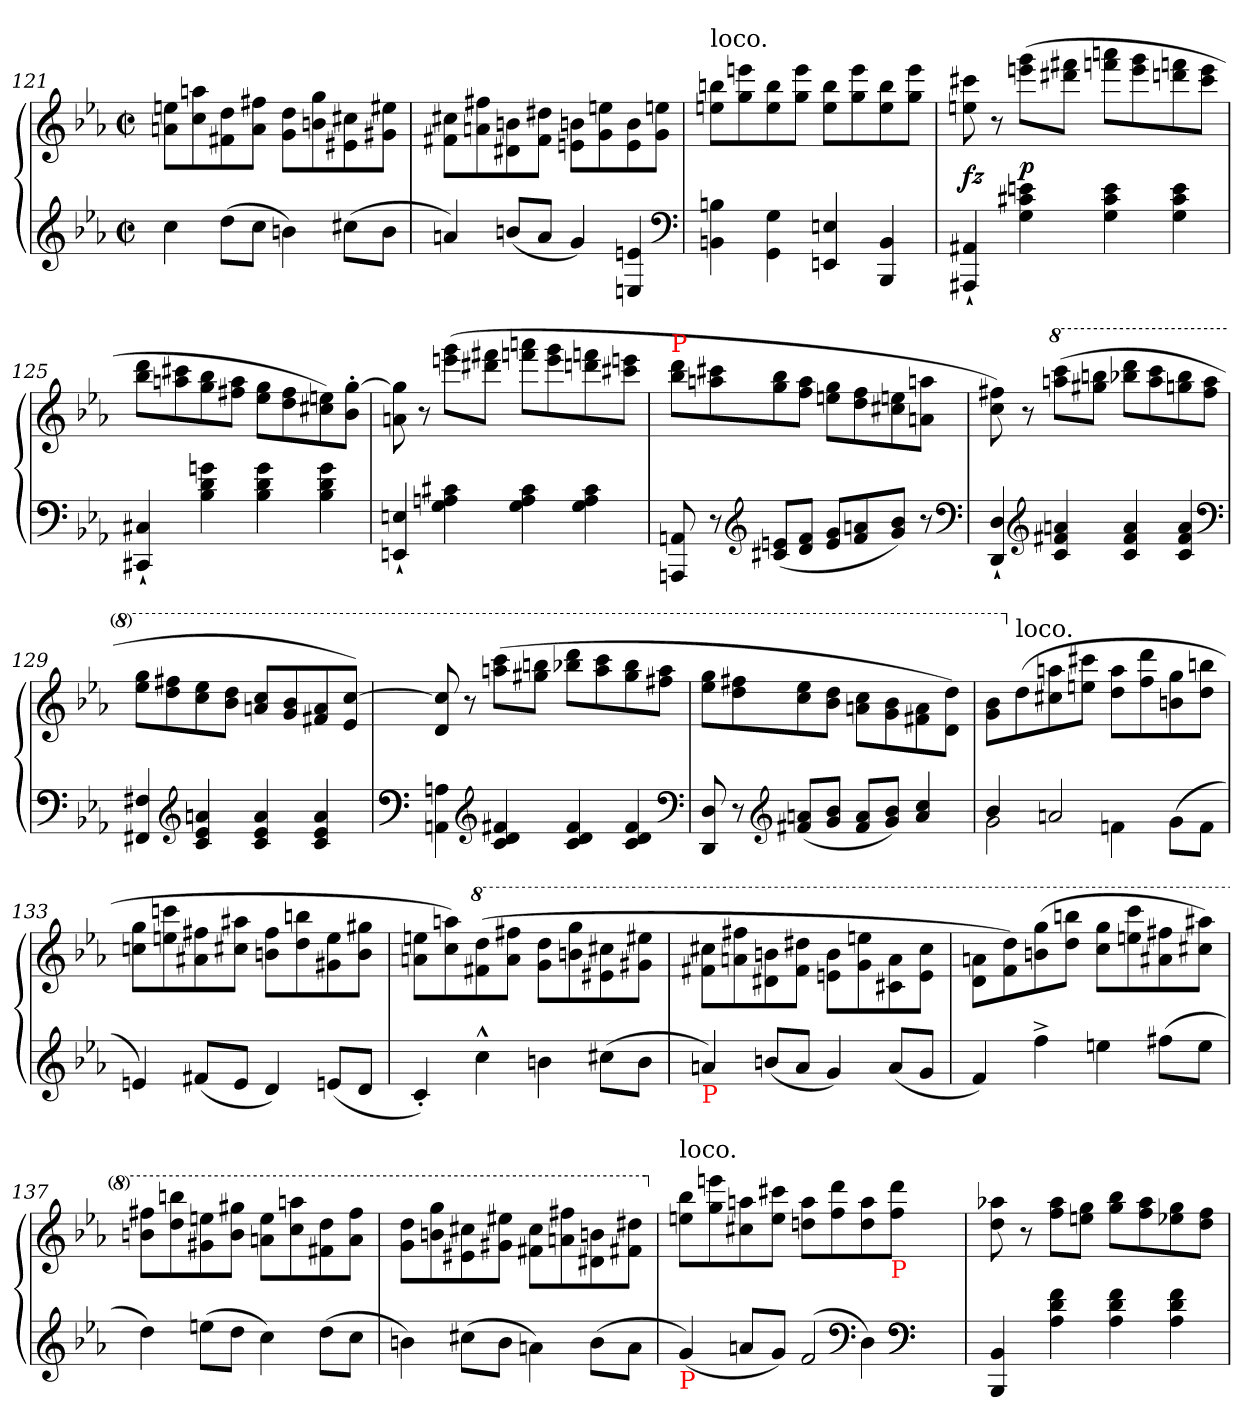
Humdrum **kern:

**kern	**kern	**dynam
*part1	*part1	*part1
*staff2	*staff1	*staff1/2
*clefG2	*clefG2	*
*k[b-e-a-]	*k[b-e-a-]	*
*c:	*c:	*
*M2/2	*M2/2	*
*met(c|)	*met(c|)	*
=121	=121	=121
4cc	8een 8anL	.
.	8aan 8cc	.
(8ddL	8dd 8f#X	.
8ccJ	8ff#X 8aJ	.
4bn)	8dd 8gL	.
.	8gg 8bn	.
(8cc#XL	8cc#X 8e#X	.
8bJ	8ee#X 8g#XJ	.
=122	=122	=122
4an)	8cc#X\ 8f#X\L	.
.	8ff#X\ 8an\	.
(8bnL	8bn\ 8d#X\	.
8aJ	8dd#X\ 8f#\J	.
4g)	8bn\ 8en\L	.
.	8een\ 8g\	.
4en 4En	8b\ 8e\	.
.	8een\ 8g\J	.
*clefF4	*	*
=123	=123	=123
!	!LO:TX:a:t=loco.	!
4Bn 4BBn	8bbn 8eenL	.
.	8eeen 8gg	.
4G\ 4GG\	8bb 8ee	.
.	8eee 8ggJ	.
4En 4EEn	8bb 8eeL	.
.	8eee 8gg	.
4BB 4BBB-	8bb 8ee	.
.	8eee 8ggJ	.
=124	=124	=124
4AA#X`< 4AAA#X`<	8ccc#X 8een	fz
.	8r	.
4en 4c#X 4G	(8ggg 8eeenL	p
.	8fff#X 8ddd#XJ	.
4e 4c# 4G	8aaan 8fffnL	.
.	8ggg 8eee	.
4e 4c# 4G	8fffn 8dddn	.
.	8eee 8ccc#J	.
=125	=125	=125
4C#X`< 4CC#X`<	8ddd 8bb-L	.
.	8ccc#X 8aan	.
4gn 4d 4B-	8bb- 8gg	.
.	8aa 8ff#XJ	.
4g 4d 4B-	8gg 8ee-L	.
.	8ff# 8dd	.
4g 4d 4B-	8een 8cc#X)	.
.	[8gg'> 8b-'>J	.
=126	=126	=126
4En`< 4EEn`<	8gg] 8an	.
.	8r	.
4c#X 4An 4G	(<8ggg 8eeenL	.
.	8fff#X 8ddd#XJ	.
4c# 4A 4G	8aaan 8fffnL	.
.	8ggg 8eee	.
4c# 4A 4G	8fffn 8dddn	.
.	8eeen 8ccc#XJ	.
=127	=127	=127
!	!LO:TX:a:color=red:t=P	!
8AAn 8AAAn	8ddd 8bb-L	.
8r	8ccc#X 8aan	.
*clefG2	*	*
(8en 8c#XL	8bb- 8gg	.
8f 8dJ	8aa 8ffJ	.
8g 8eL	8gg 8eenL	.
8an 8f	8ff 8dd	.
8b- 8gJ)	8een 8cc#X	.
8r	8aan 8anJ	.
*clefF4	*	*
=128	=128	=128
4D`< 4DD`<	8ff#X 8cc)	.
.	8r	.
*clefG2	*	*
*	*8va	*
4an 4f#X 4c	(8cccc 8aaanL	.
.	8bbbn 8ggg#XJ	.
4a 4f# 4c	8dddd 8bbb-XL	.
.	8cccc 8aaa	.
4a 4f# 4c	8bbb- 8ggg	.
.	8aaa 8fff#J	.
*clefF4	*	*
=129	=129	=129
4F#X 4FF#X	8ggg 8eee-L	.
.	8fff#X 8ddd	.
*clefG2	*	*
4an 4e- 4c	8eee- 8ccc	.
.	8ddd 8bb-J	.
4a 4e- 4c	8ccc/ 8aan/L	.
.	8bb-/ 8gg/	.
4a 4e- 4c	8aa/ 8ff#X/	.
.	[8ccc/ 8ee-/J)	.
=130	=130	=130
*clefF4	*	*
4An 4AAn	8ccc] 8dd	.
.	8r	.
*clefG2	*	*
4f#X 4d 4c	(>8cccc 8aaanL	.
.	8bbbn 8ggg#XJ	.
4f# 4d 4c	8dddd 8bbb-XL	.
.	8cccc 8aaa	.
4f# 4d 4c	8bbb- 8ggg#	.
.	8aaa 8fff#XJ	.
*clefF4	*	*
=131	=131	=131
8D/ 8DD/	8ggg 8eee-L	.
8r	8fff#X 8ddd	.
*clefG2	*	*
(8an 8f#XL	8eee- 8ccc	.
8b- 8gJ	8ddd 8bb-J	.
8a 8f#L	8ccc\ 8aan\L	.
8b- 8gJ)	8bb-\ 8gg\	.
4cc/ 4a/	8aa\ 8ff#X\	.
.	8ddd\ 8dd\J)	.
=132	=132	=132
*^	*	*
4b-	2g	8bb- 8ggL	.
*	*	*X8va	*
!	!	!LO:TX:a:t=loco.	!
.	.	(8dd	.
2an	.	8aan 8cc#X	.
.	.	8ccc#X 8eenJ	.
.	4fn	8aa 8ddL	.
.	.	8ddd 8ff	.
4ryy	(8g\L	8gg 8bn	.
.	8f\J	8bbn 8ddJ	.
*v	*v	*	*
=133	=133	=133
4en)	8gg 8ccnL	.
.	8cccn 8een	.
(8f#XL	8ff#X 8a#X	.
8eJ	8aa#X 8cc#XJ	.
4d)	8ff# 8bnL	.
.	8bbn 8dd	.
(8enL	8ee 8g#X	.
8dJ	8gg#X 8bJ	.
=134	=134	=134
4c'<)	8een 8anL	.
.	8aan 8cc)	.
*	*8va	*
4cc^^>	(>8ddd 8ff#X	.
.	8fff#X 8aaJ	.
4bn	8ddd 8ggL	.
.	8ggg 8bbn	.
(8cc#XL	8ccc#X 8ee#X	.
8bJ	8eee#X 8gg#XJ	.
=135	=135	=135
!LO:TX:b:color=red:t=P	!	!
4an)	8ccc#X\ 8ff#X\L	.
.	8fff#X\ 8aan\	.
(8bnL	8bbn\ 8dd#X\	.
8aJ	8ddd#X\ 8ff#\J	.
4g)	8bb\ 8een\L	.
.	8eeen\ 8gg\	.
(8aL	8aa\ 8cc#X\	.
8gJ	8ccc#\ 8ee\J	.
=136	=136	=136
4f)	8aan\ 8dd\L	.
.	8ddd\ 8ff\)	.
4ff^	(8ggg\ 8bbn\	.
.	8bbbn\ 8ddd\J	.
4een	8ggg\ 8ccc\L	.
.	8cccc\ 8eeen\	.
(8ff#XL	8fff#X\ 8aa#X\	.
8eeJ	8aaa#X\ 8ccc#X\J)	.
=137	=137	=137
4dd)	8fff#X 8bbnL	.
.	8bbbn 8ddd	.
(8eenL	8eeen 8gg#X	.
8ddJ	8ggg#X 8bbJ	.
4cc)	8eee 8aanL	.
.	8aaan 8ccc	.
(8ddL	8ddd 8ff#X	.
8ccJ	8fff# 8aaJ	.
=138	=138	=138
4bn)	8ddd\ 8gg\L	.
.	8ggg\ 8bbn\	.
(8cc#XL	8ccc#X\ 8ee#X\	.
8bJ	8eee#X\ 8gg#X\J	.
4an\)	8ccc#\ 8ff#X\L	.
.	8fff#X\ 8aan\	.
(8b\L	8bbn\ 8dd#X\	.
8a\J	8ddd#X\ 8ff#X\J	.
=139	=139	=139
*^	*	*
*	*	*X8va	*
!	!	!LO:TX:a:t=loco.	!
!LO:TX:b:color=red:t=P	!	!	!
(<4g/)	2.ryy	8bb- 8eenL	.
.	.	8eeen 8gg	.
8an/L	.	8aan 8cc#X	.
8g/J)	.	8ccc#X 8eeJ	.
(<2f/	.	8aa 8ddnL	.
.	.	8ddd 8ff	.
*clefF4	*	*	*
.	4D\)	8aa 8dd	.
!	!	!LO:TX:b:color=red:t=P	!
.	.	8ddd 8ffJ	.
*clefF4	*	*	*
4ryy	4ryy	4ryy	.
*v	*v	*	*
=140	=140	=140
4BB- 4BBB-	8aa-X 8dd	.
.	8r	.
4f 4d 4A-	8aa- 8ffL	.
.	8gg 8eenJ	.
4f 4d 4A-	8bb- 8ggL	.
.	8aa- 8ff	.
4f 4d 4A-	8gg 8ee-X	.
.	8ff 8ddJ	.
=	=	=
*-	*-	*-
